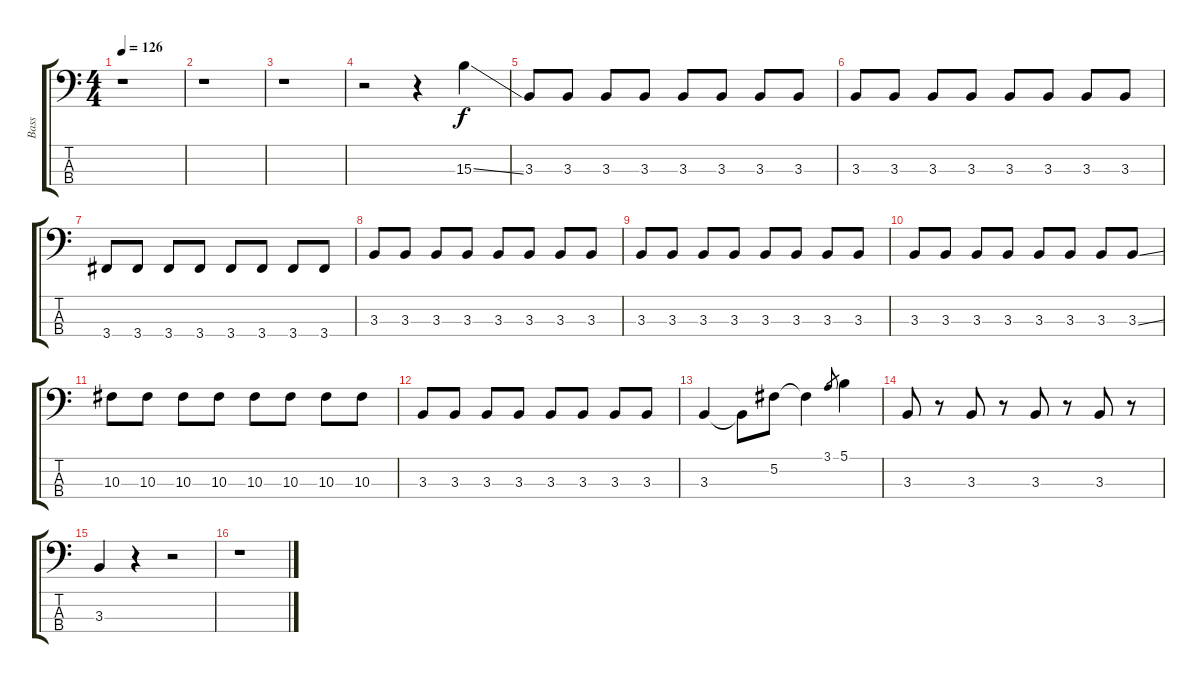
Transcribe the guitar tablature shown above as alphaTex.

\track ("Bass" "Bass") {instrument electricbasspick}
\staff {score tabs}
\tuning (Gb2 Db2 Ab1 Eb1) {hide}
\ts (4 4)
\tempo 126
\clef f4
\ks c
r.1{dy f} |
r.1 |
r.1 |
r.2 r.4 15.3{ss}.4 |
3.3.8 3.3.8 3.3.8 3.3.8 3.3.8 3.3.8 3.3.8 3.3.8 |
3.3.8 3.3.8 3.3.8 3.3.8 3.3.8 3.3.8 3.3.8 3.3.8 |
3.4.8 3.4.8 3.4.8 3.4.8 3.4.8 3.4.8 3.4.8 3.4.8 |
3.3.8 3.3.8 3.3.8 3.3.8 3.3.8 3.3.8 3.3.8 3.3.8 |
3.3.8 3.3.8 3.3.8 3.3.8 3.3.8 3.3.8 3.3.8 3.3.8 |
3.3.8 3.3.8 3.3.8 3.3.8 3.3.8 3.3.8 3.3.8 3.3{ss}.8 |
10.3.8 10.3.8 10.3.8 10.3.8 10.3.8 10.3.8 10.3.8 10.3.8 |
3.3.8 3.3.8 3.3.8 3.3.8 3.3.8 3.3.8 3.3.8 3.3.8 |
3.3.4 3.3{t}.8 5.2.8 5.2{t}.4 3.1.8{gr} 5.1.4 |
3.3.8 r.8 3.3.8 r.8 3.3.8 r.8 3.3.8 r.8 |
3.3.4 r.4 r.2 |
r.1
